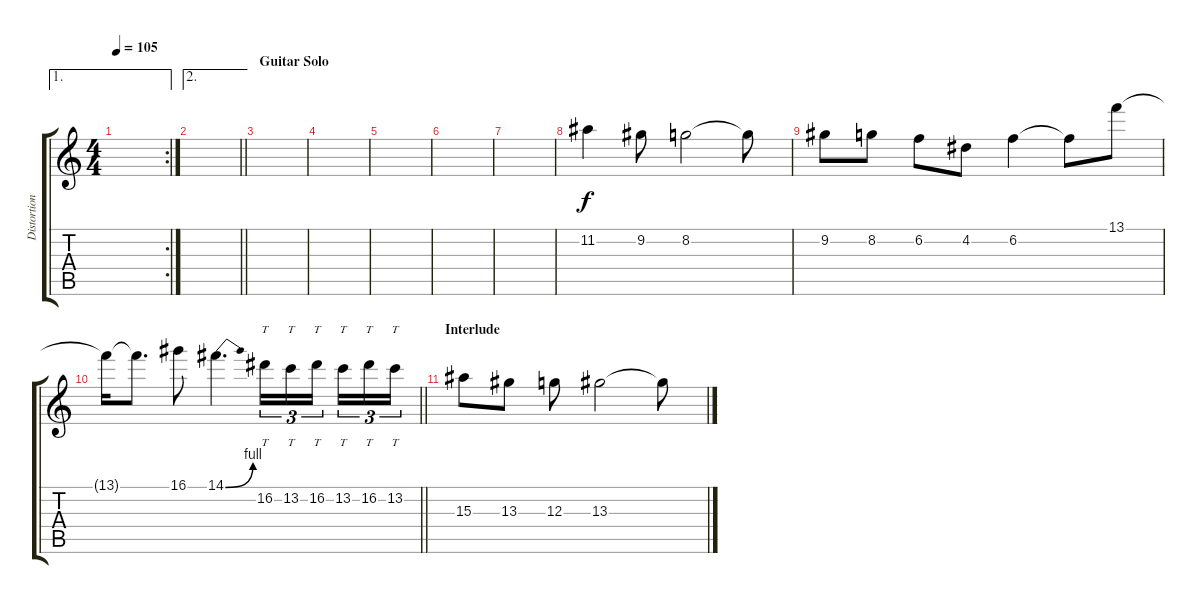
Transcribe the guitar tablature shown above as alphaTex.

\track ("Distortion Guitar Lead" "Distortion") {instrument distortionguitar}
\staff {score tabs}
\tuning (E4 B3 G3 D3 A2 E2) {hide}
\ae 1
\rc 2
\ts (4 4)
\tempo 105
\clef g2
\ks c
|
\ae 2
\barLineRight lightlight
|
\section ("" "Guitar Solo")
|
|
|
|
|
11.2.4 9.2.8 8.2.2 8.2{t}.8 |
9.2.8 8.2.8 6.2.8 4.2.8 6.2.4 6.2{t}.8 13.1.8 |
\barLineRight lightlight
13.1{t}.16 13.1{t}.8{d} 16.1.8 14.1{be (bend 0 0 60 4)}.4{d} 16.2.16{tt tu (3 2)} 13.2.16{tt tu (3 2)} 16.2.16{tt tu (3 2) beam splitsecondary} 13.2.16{tt tu (3 2)} 16.2.16{tt tu (3 2)} 13.2.16{tt tu (3 2)} |
\section ("" "Interlude")
15.3.8 13.3.8 12.3.8 13.3.2{volume 3} 13.3{t}.8
